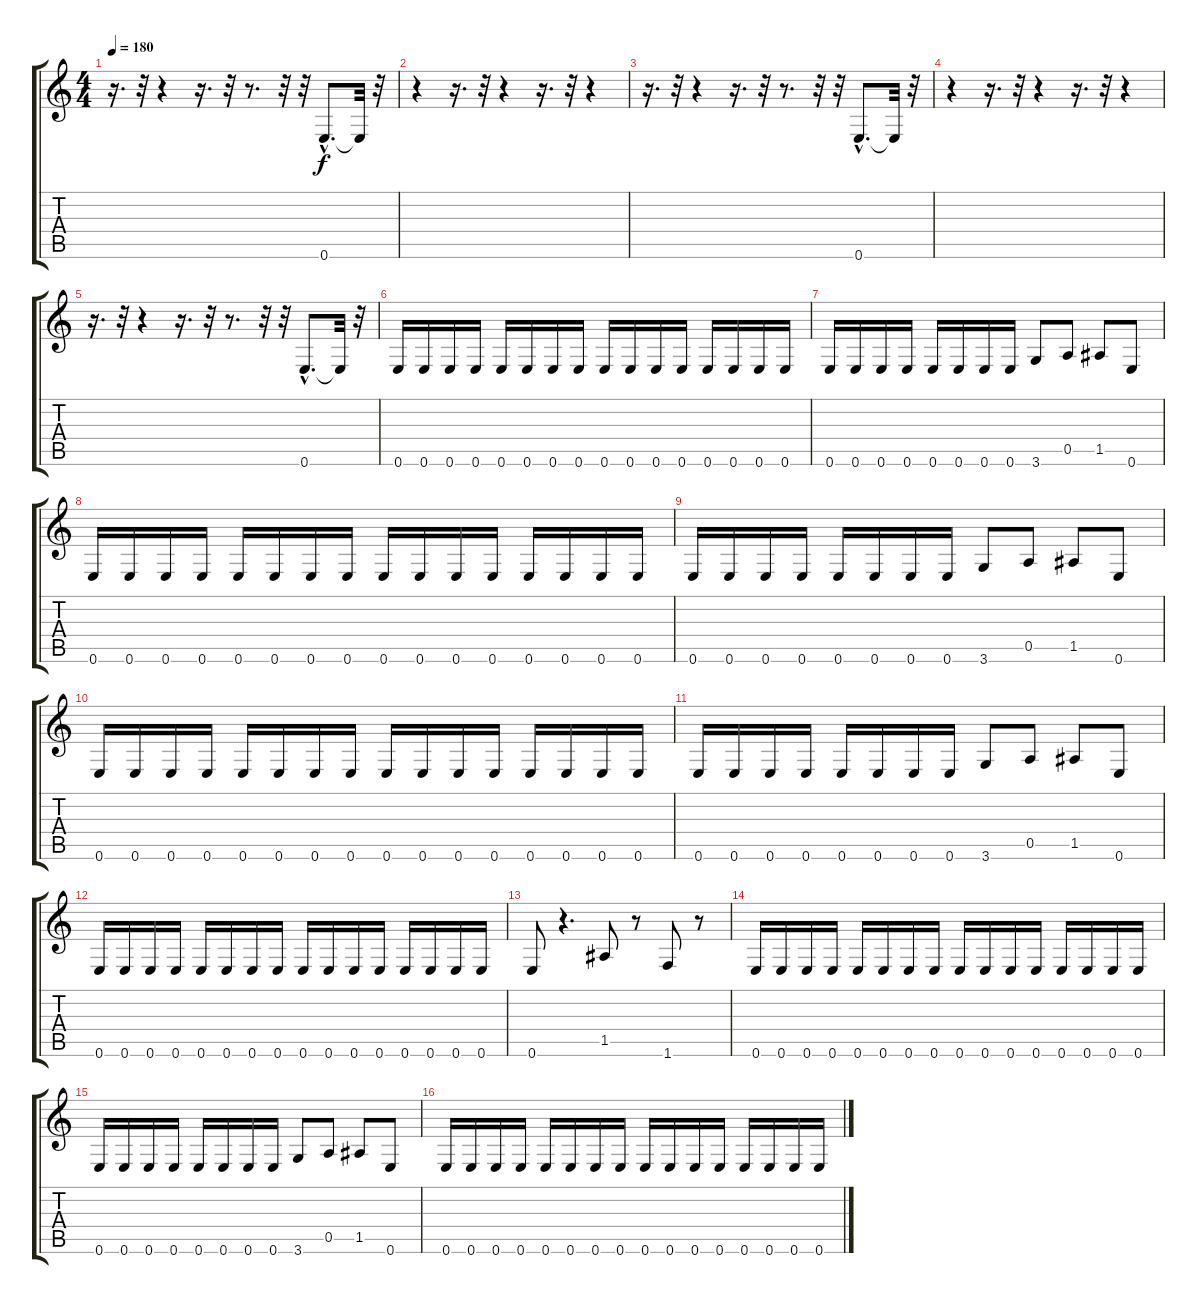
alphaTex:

\track "" {instrument distortionguitar}
\staff {score tabs}
\tuning (E4 B3 G3 D3 A2 E2) {hide}
\ts (4 4)
\tempo 180
\clef g2
\ks c
r.16{d dy f} r.32 r.4 r.16{d} r.32 r.8{d} r.32 r.32 0.6{hac}.8{d} 0.6{t}.32 r.32 |
r.4 r.16{d} r.32 r.4 r.16{d} r.32 r.4 |
r.16{d} r.32 r.4 r.16{d} r.32 r.8{d} r.32 r.32 0.6{hac}.8{d} 0.6{t}.32 r.32 |
r.4 r.16{d} r.32 r.4 r.16{d} r.32 r.4 |
r.16{d} r.32 r.4 r.16{d} r.32 r.8{d} r.32 r.32 0.6{hac}.8{d} 0.6{t}.32 r.32 |
0.6.16 0.6.16 0.6.16 0.6.16 0.6.16 0.6.16 0.6.16 0.6.16 0.6.16 0.6.16 0.6.16 0.6.16 0.6.16 0.6.16 0.6.16 0.6.16 |
0.6.16 0.6.16 0.6.16 0.6.16 0.6.16 0.6.16 0.6.16 0.6.16 3.6.8 0.5.8 1.5.8 0.6.8 |
0.6.16 0.6.16 0.6.16 0.6.16 0.6.16 0.6.16 0.6.16 0.6.16 0.6.16 0.6.16 0.6.16 0.6.16 0.6.16 0.6.16 0.6.16 0.6.16 |
0.6.16 0.6.16 0.6.16 0.6.16 0.6.16 0.6.16 0.6.16 0.6.16 3.6.8 0.5.8 1.5.8 0.6.8 |
0.6.16 0.6.16 0.6.16 0.6.16 0.6.16 0.6.16 0.6.16 0.6.16 0.6.16 0.6.16 0.6.16 0.6.16 0.6.16 0.6.16 0.6.16 0.6.16 |
0.6.16 0.6.16 0.6.16 0.6.16 0.6.16 0.6.16 0.6.16 0.6.16 3.6.8 0.5.8 1.5.8 0.6.8 |
0.6.16 0.6.16 0.6.16 0.6.16 0.6.16 0.6.16 0.6.16 0.6.16 0.6.16 0.6.16 0.6.16 0.6.16 0.6.16 0.6.16 0.6.16 0.6.16 |
0.6.8 r.4{d} 1.5.8 r.8 1.6.8 r.8 |
0.6.16 0.6.16 0.6.16 0.6.16 0.6.16 0.6.16 0.6.16 0.6.16 0.6.16 0.6.16 0.6.16 0.6.16 0.6.16 0.6.16 0.6.16 0.6.16 |
0.6.16 0.6.16 0.6.16 0.6.16 0.6.16 0.6.16 0.6.16 0.6.16 3.6.8 0.5.8 1.5.8 0.6.8 |
0.6.16 0.6.16 0.6.16 0.6.16 0.6.16 0.6.16 0.6.16 0.6.16 0.6.16 0.6.16 0.6.16 0.6.16 0.6.16 0.6.16 0.6.16 0.6.16
